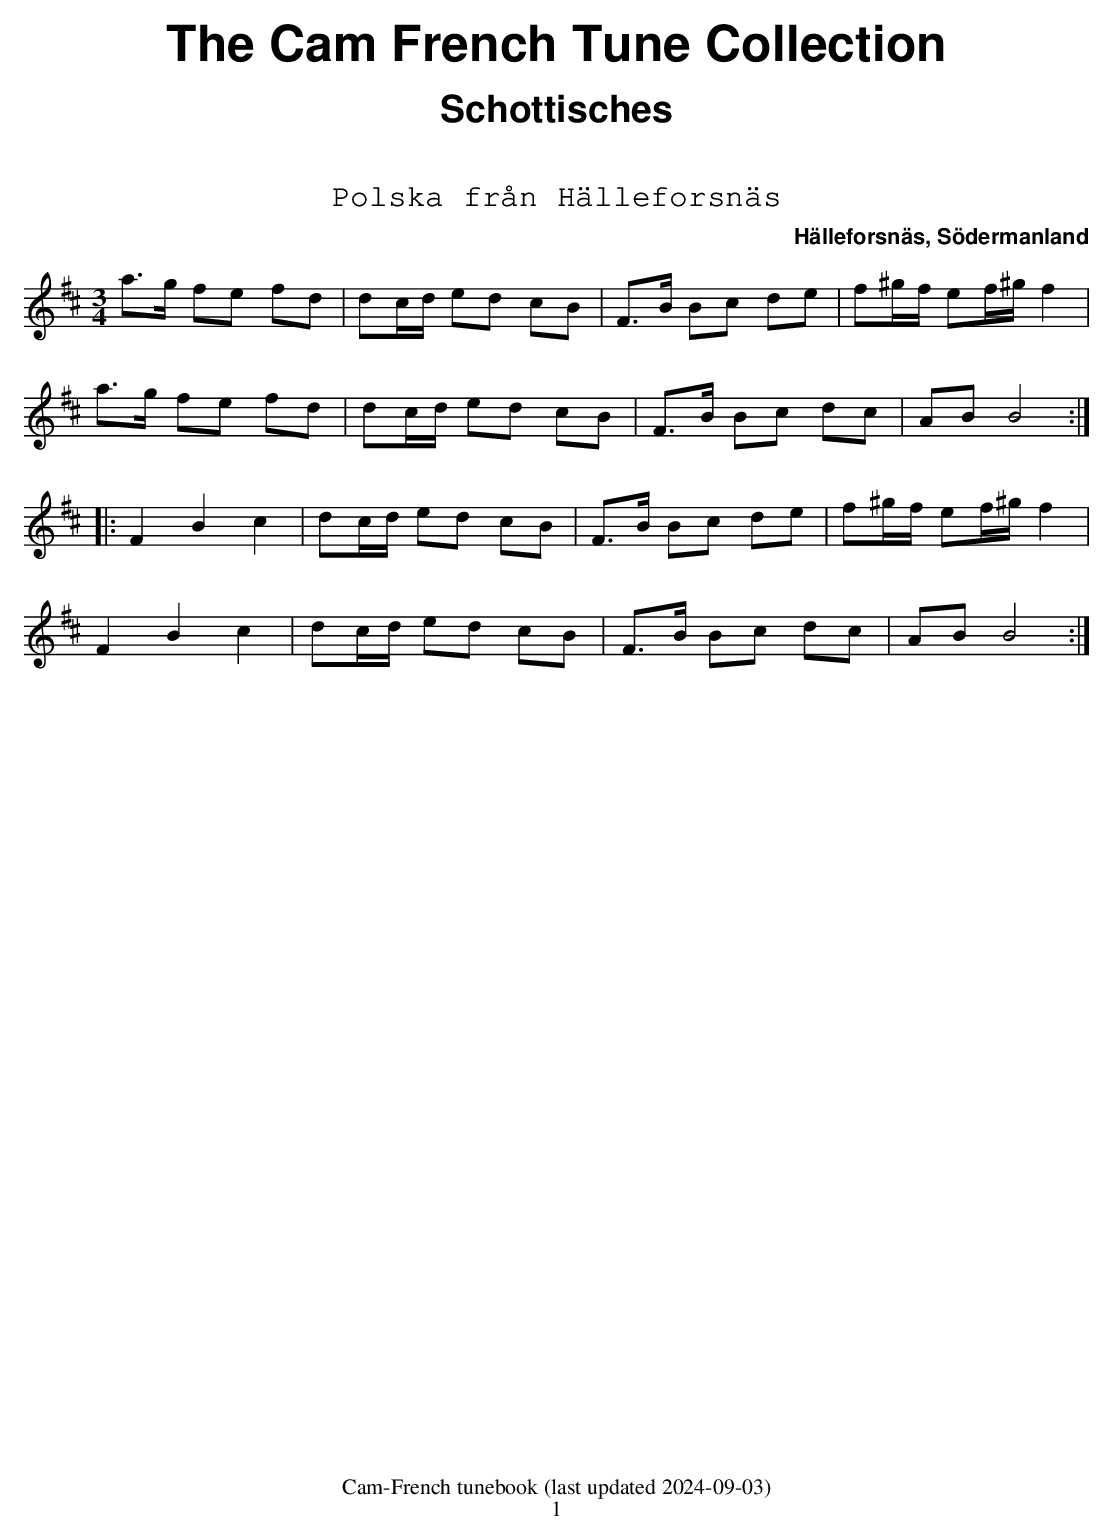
X:1
T:Polska från Hälleforsnäs
O:Hälleforsnäs, Södermanland
M:3/4
L:1/16
K:Bm
a2>g2 f2e2 f2d2 | d2cd e2d2 c2B2 | F2>B2 B2c2 d2e2 | f2^gf e2f^g f4 |
a2>g2 f2e2 f2d2 | d2cd e2d2 c2B2 | F2>B2 B2c2 d2c2 | A2B2 B8 ::
F4 B4 c4 | d2cd e2d2 c2B2 | F2>B2 B2c2 d2e2 | f2^gf e2f^g f4 |
F4 B4 c4 | d2cd e2d2 c2B2 | F2>B2 B2c2 d2c2 | A2B2 B8 :|
